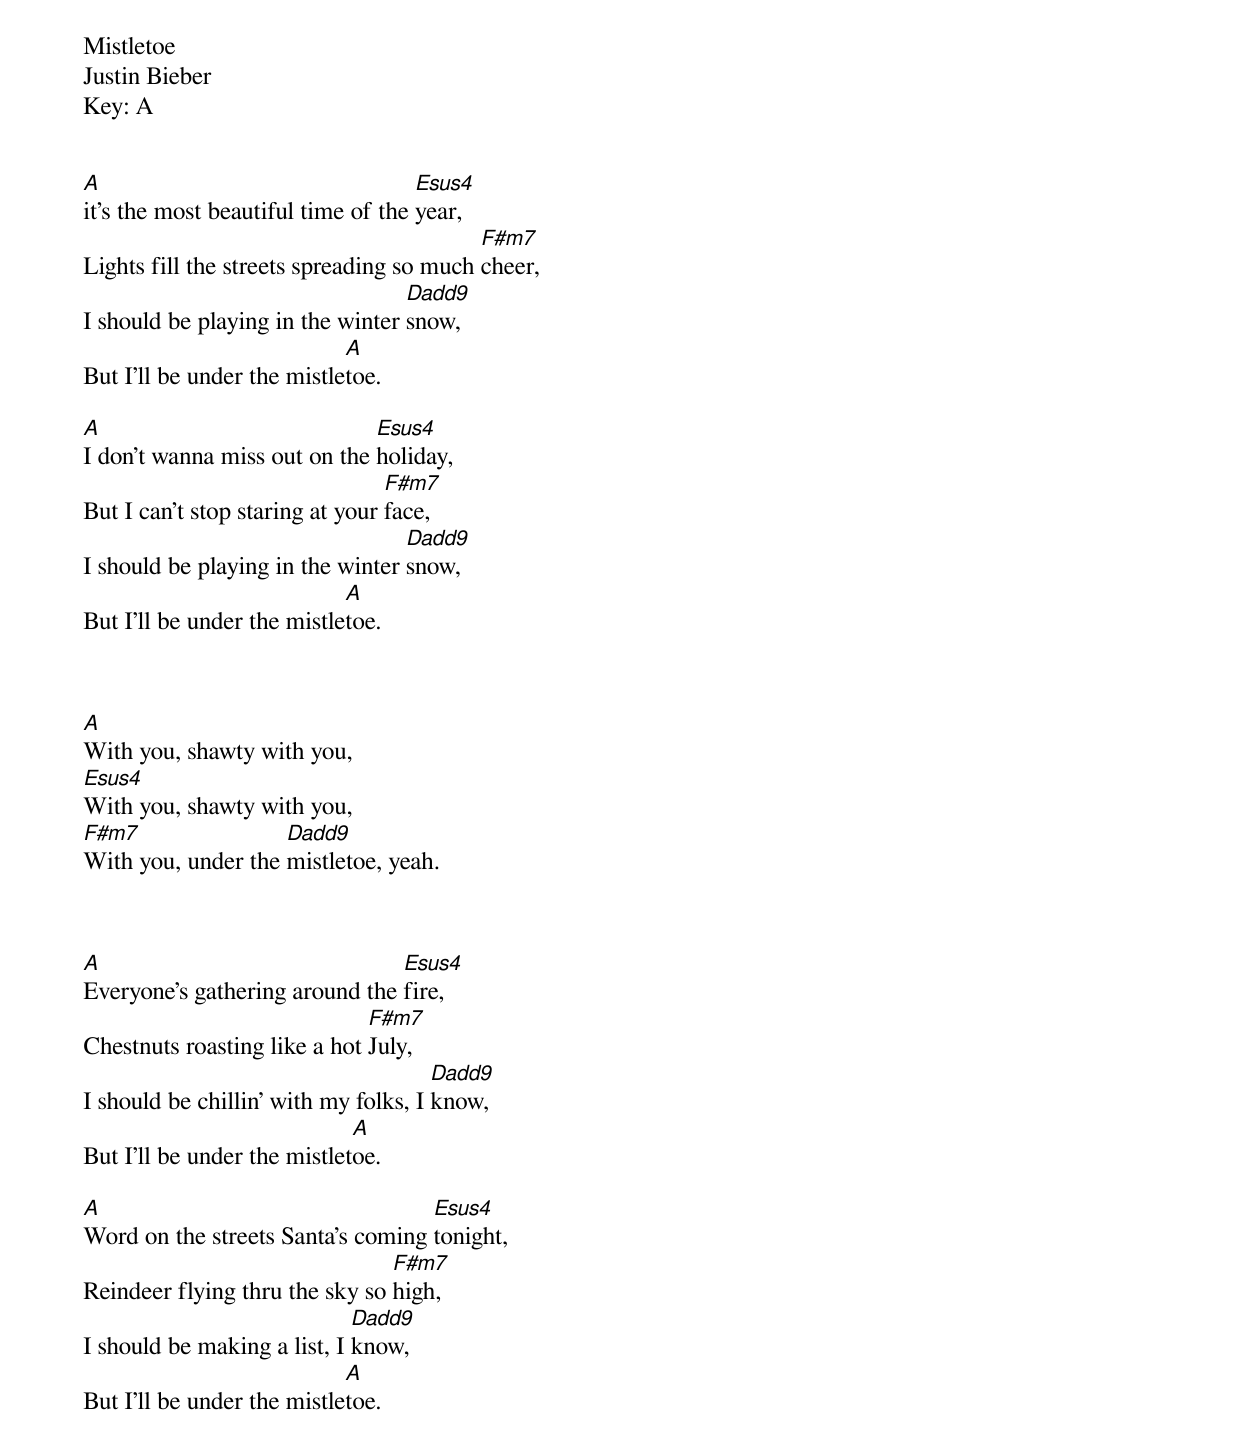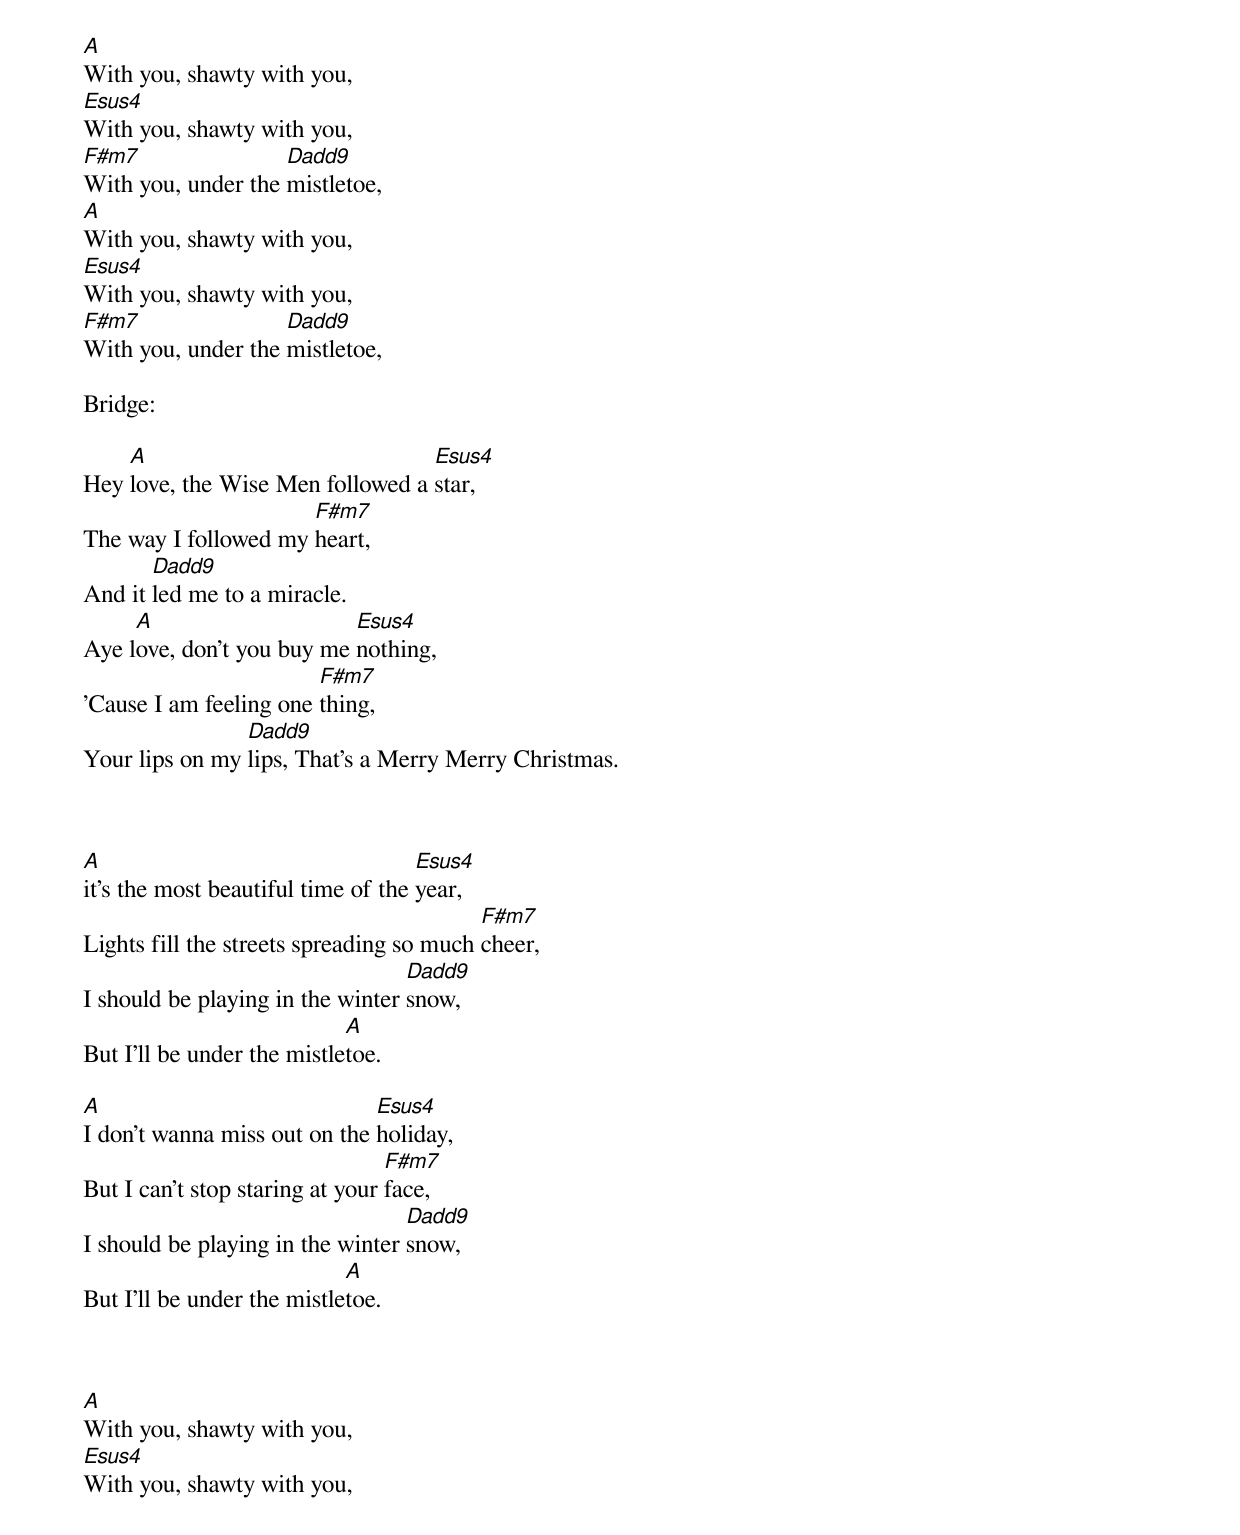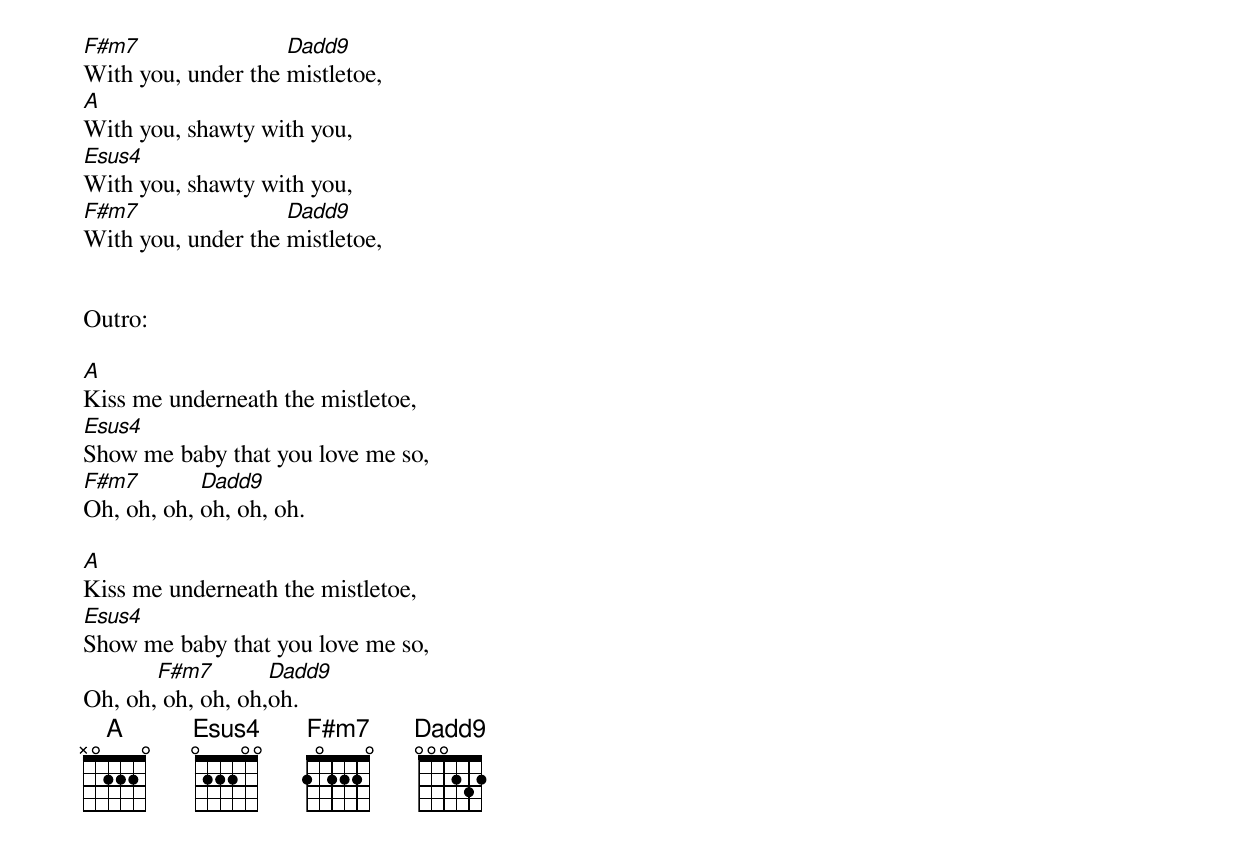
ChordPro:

Mistletoe
Justin Bieber
Key: A

{start_of_verse}
{end_of_verse}

[A]it's the most beautiful time of the [Esus4]year,
Lights fill the streets spreading so much [F#m7]cheer,
I should be playing in the winter [Dadd9]snow,
But I’ll be under the mistle[A]toe.

[A]I don't wanna miss out on the [Esus4]holiday,
But I can't stop staring at your [F#m7]face,
I should be playing in the winter [Dadd9]snow,
But I’ll be under the mistle[A]toe.


{start_of_chorus}
{end_of_chorus}

[A]With you, shawty with you,
[Esus4]With you, shawty with you,
[F#m7]With you, under the [Dadd9]mistletoe, yeah.


{start_of_verse}
{end_of_verse}

[A]Everyone's gathering around the [Esus4]fire,
Chestnuts roasting like a hot [F#m7]July,
I should be chillin' with my folks, I [Dadd9]know,
But I’ll be under the mistlet[A]oe.

[A]Word on the streets Santa's coming [Esus4]tonight,
Reindeer flying thru the sky so [F#m7]high,
I should be making a list, I [Dadd9]know,
But I’ll be under the mistle[A]toe.


{start_of_chorus}
{end_of_chorus}

[A]With you, shawty with you,
[Esus4]With you, shawty with you,
[F#m7]With you, under the [Dadd9]mistletoe,
[A]With you, shawty with you,
[Esus4]With you, shawty with you,
[F#m7]With you, under the [Dadd9]mistletoe,

Bridge:

Hey [A]love, the Wise Men followed a [Esus4]star,
The way I followed my [F#m7]heart,
And it [Dadd9]led me to a miracle.
Aye l[A]ove, don't you buy me [Esus4]nothing,
'Cause I am feeling one [F#m7]thing,
Your lips on my [Dadd9]lips, That's a Merry Merry Christmas.


{start_of_verse}
{end_of_verse}

[A]it's the most beautiful time of the [Esus4]year,
Lights fill the streets spreading so much [F#m7]cheer,
I should be playing in the winter [Dadd9]snow,
But I’ll be under the mistle[A]toe.

[A]I don't wanna miss out on the [Esus4]holiday,
But I can't stop staring at your [F#m7]face,
I should be playing in the winter [Dadd9]snow,
But I’ll be under the mistle[A]toe.


{start_of_chorus}
{end_of_chorus}

[A]With you, shawty with you,
[Esus4]With you, shawty with you,
[F#m7]With you, under the [Dadd9]mistletoe,
[A]With you, shawty with you,
[Esus4]With you, shawty with you,
[F#m7]With you, under the [Dadd9]mistletoe,


Outro:

[A]Kiss me underneath the mistletoe,
[Esus4]Show me baby that you love me so,
[F#m7]Oh, oh, oh, [Dadd9]oh, oh, oh.

[A]Kiss me underneath the mistletoe,
[Esus4]Show me baby that you love me so,
Oh, oh,[F#m7] oh, oh, oh,[Dadd9]oh.
